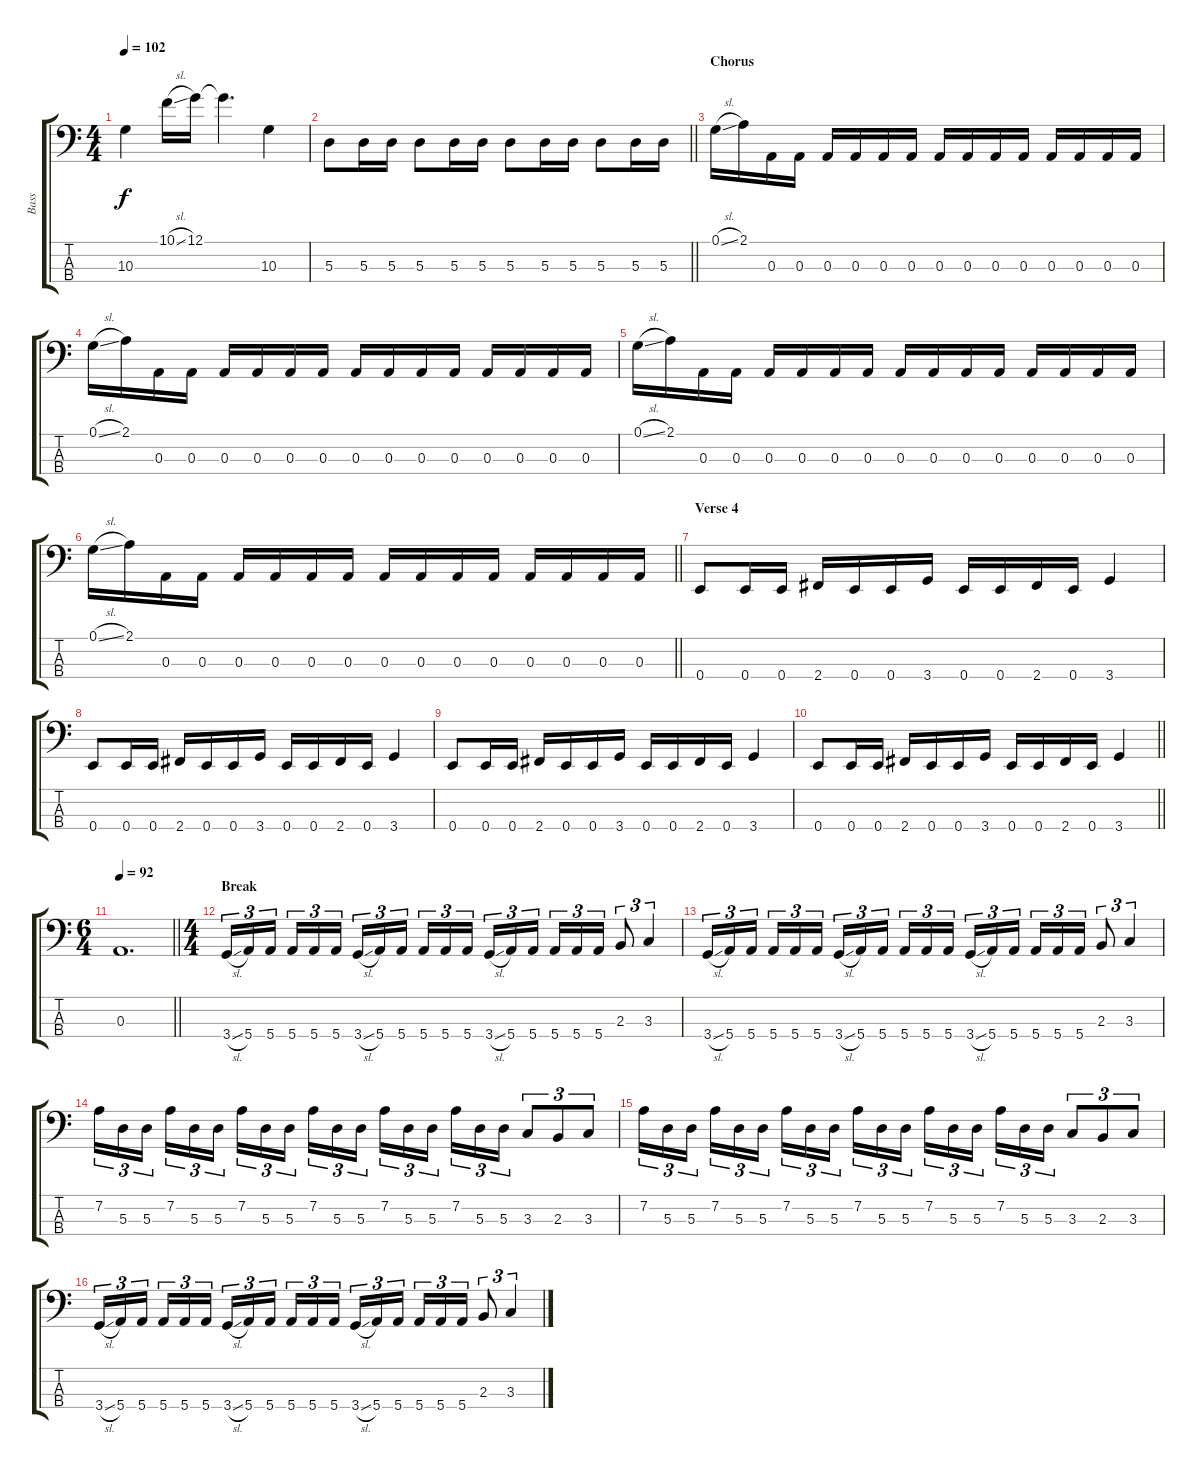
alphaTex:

\track ("Bass" "Bass") {instrument electricbassfinger}
\staff {score tabs}
\tuning (G2 D2 A1 E1) {hide}
\ts (4 4)
\tempo 102
\clef f4
\ks c
10.3.4{dy f} 10.1{sl}.16 12.1.16 12.1{t}.4{d} 10.3.4 |
\barLineRight lightlight
5.3.8 5.3.16 5.3.16 5.3.8 5.3.16 5.3.16 5.3.8 5.3.16 5.3.16 5.3.8 5.3.16 5.3.16 |
\section ("" "Chorus")
0.1{sl}.16 2.1.16 0.3.16 0.3.16 0.3.16 0.3.16 0.3.16 0.3.16 0.3.16 0.3.16 0.3.16 0.3.16 0.3.16 0.3.16 0.3.16 0.3.16 |
0.1{sl}.16 2.1.16 0.3.16 0.3.16 0.3.16 0.3.16 0.3.16 0.3.16 0.3.16 0.3.16 0.3.16 0.3.16 0.3.16 0.3.16 0.3.16 0.3.16 |
0.1{sl}.16 2.1.16 0.3.16 0.3.16 0.3.16 0.3.16 0.3.16 0.3.16 0.3.16 0.3.16 0.3.16 0.3.16 0.3.16 0.3.16 0.3.16 0.3.16 |
\barLineRight lightlight
0.1{sl}.16 2.1.16 0.3.16 0.3.16 0.3.16 0.3.16 0.3.16 0.3.16 0.3.16 0.3.16 0.3.16 0.3.16 0.3.16 0.3.16 0.3.16 0.3.16 |
\section ("" "Verse 4")
0.4.8 0.4.16 0.4.16 2.4.16 0.4.16 0.4.16 3.4.16 0.4.16 0.4.16 2.4.16 0.4.16 3.4.4 |
0.4.8 0.4.16 0.4.16 2.4.16 0.4.16 0.4.16 3.4.16 0.4.16 0.4.16 2.4.16 0.4.16 3.4.4 |
0.4.8 0.4.16 0.4.16 2.4.16 0.4.16 0.4.16 3.4.16 0.4.16 0.4.16 2.4.16 0.4.16 3.4.4 |
\barLineRight lightlight
0.4.8 0.4.16 0.4.16 2.4.16 0.4.16 0.4.16 3.4.16 0.4.16 0.4.16 2.4.16 0.4.16 3.4.4 |
\ts (6 4)
\tempo 92
\barLineRight lightlight
0.3.1{d} |
\ts (4 4)
\section ("" "Break")
3.4{sl}.16{tu (3 2)} 5.4.16{tu (3 2)} 5.4.16{tu (3 2) beam splitsecondary} 5.4.16{tu (3 2)} 5.4.16{tu (3 2)} 5.4.16{tu (3 2)} 3.4{sl}.16{tu (3 2)} 5.4.16{tu (3 2)} 5.4.16{tu (3 2) beam splitsecondary} 5.4.16{tu (3 2)} 5.4.16{tu (3 2)} 5.4.16{tu (3 2)} 3.4{sl}.16{tu (3 2)} 5.4.16{tu (3 2)} 5.4.16{tu (3 2) beam splitsecondary} 5.4.16{tu (3 2)} 5.4.16{tu (3 2)} 5.4.16{tu (3 2)} 2.3.8{tu (3 2)} 3.3.4{tu (3 2)} |
3.4{sl}.16{tu (3 2)} 5.4.16{tu (3 2)} 5.4.16{tu (3 2) beam splitsecondary} 5.4.16{tu (3 2)} 5.4.16{tu (3 2)} 5.4.16{tu (3 2)} 3.4{sl}.16{tu (3 2)} 5.4.16{tu (3 2)} 5.4.16{tu (3 2) beam splitsecondary} 5.4.16{tu (3 2)} 5.4.16{tu (3 2)} 5.4.16{tu (3 2)} 3.4{sl}.16{tu (3 2)} 5.4.16{tu (3 2)} 5.4.16{tu (3 2) beam splitsecondary} 5.4.16{tu (3 2)} 5.4.16{tu (3 2)} 5.4.16{tu (3 2)} 2.3.8{tu (3 2)} 3.3.4{tu (3 2)} |
7.2.16{tu (3 2)} 5.3.16{tu (3 2)} 5.3.16{tu (3 2) beam splitsecondary} 7.2.16{tu (3 2)} 5.3.16{tu (3 2)} 5.3.16{tu (3 2)} 7.2.16{tu (3 2)} 5.3.16{tu (3 2)} 5.3.16{tu (3 2) beam splitsecondary} 7.2.16{tu (3 2)} 5.3.16{tu (3 2)} 5.3.16{tu (3 2)} 7.2.16{tu (3 2)} 5.3.16{tu (3 2)} 5.3.16{tu (3 2) beam splitsecondary} 7.2.16{tu (3 2)} 5.3.16{tu (3 2)} 5.3.16{tu (3 2)} 3.3.8{tu (3 2)} 2.3.8{tu (3 2)} 3.3.8{tu (3 2)} |
7.2.16{tu (3 2)} 5.3.16{tu (3 2)} 5.3.16{tu (3 2) beam splitsecondary} 7.2.16{tu (3 2)} 5.3.16{tu (3 2)} 5.3.16{tu (3 2)} 7.2.16{tu (3 2)} 5.3.16{tu (3 2)} 5.3.16{tu (3 2) beam splitsecondary} 7.2.16{tu (3 2)} 5.3.16{tu (3 2)} 5.3.16{tu (3 2)} 7.2.16{tu (3 2)} 5.3.16{tu (3 2)} 5.3.16{tu (3 2) beam splitsecondary} 7.2.16{tu (3 2)} 5.3.16{tu (3 2)} 5.3.16{tu (3 2)} 3.3.8{tu (3 2)} 2.3.8{tu (3 2)} 3.3.8{tu (3 2)} |
3.4{sl}.16{tu (3 2)} 5.4.16{tu (3 2)} 5.4.16{tu (3 2) beam splitsecondary} 5.4.16{tu (3 2)} 5.4.16{tu (3 2)} 5.4.16{tu (3 2)} 3.4{sl}.16{tu (3 2)} 5.4.16{tu (3 2)} 5.4.16{tu (3 2) beam splitsecondary} 5.4.16{tu (3 2)} 5.4.16{tu (3 2)} 5.4.16{tu (3 2)} 3.4{sl}.16{tu (3 2)} 5.4.16{tu (3 2)} 5.4.16{tu (3 2) beam splitsecondary} 5.4.16{tu (3 2)} 5.4.16{tu (3 2)} 5.4.16{tu (3 2)} 2.3.8{tu (3 2)} 3.3.4{tu (3 2)}
